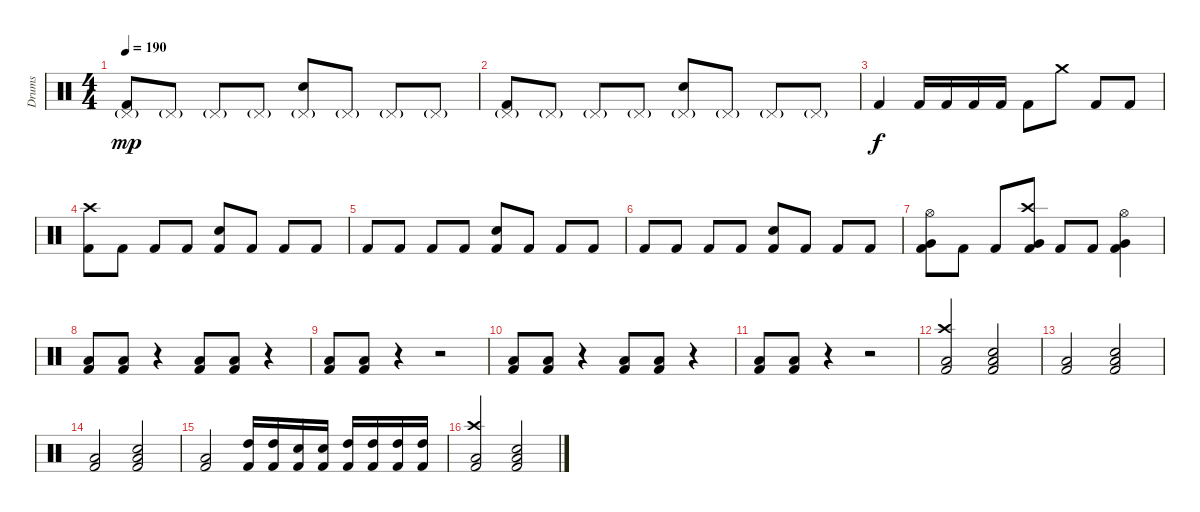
\track ("Drums" "Drums") {instrument percussion}
\staff {score}
\articulation defaults
\ts (4 4)
\tempo 190
\clef neutral
\ks c
("Kick (hit) 2" "Pedal Hi-Hat (hit)"{g}).8{dy mp} "Pedal Hi-Hat (hit)"{g}.8 "Pedal Hi-Hat (hit)"{g}.8 "Pedal Hi-Hat (hit)"{g}.8 ("Pedal Hi-Hat (hit)"{g} "Electric Snare (hit)").8 "Pedal Hi-Hat (hit)"{g}.8 "Pedal Hi-Hat (hit)"{g}.8 "Pedal Hi-Hat (hit)"{g}.8 |
("Kick (hit) 2" "Pedal Hi-Hat (hit)"{g}).8 "Pedal Hi-Hat (hit)"{g}.8 "Pedal Hi-Hat (hit)"{g}.8 "Pedal Hi-Hat (hit)"{g}.8 ("Pedal Hi-Hat (hit)"{g} "Electric Snare (hit)").8 "Pedal Hi-Hat (hit)"{g}.8 "Pedal Hi-Hat (hit)"{g}.8 "Pedal Hi-Hat (hit)"{g}.8 |
"Kick (hit) 2".4{dy f} "Kick (hit) 2".16 "Kick (hit) 2".16 "Kick (hit) 2".16 "Kick (hit) 2".16 "Kick (hit) 2".8 "Crash medium (hit)".8 "Kick (hit) 2".8 "Kick (hit) 2".8 |
("Kick (hit) 2" "Crash high (hit)").8 "Kick (hit) 2".8 "Kick (hit) 2".8 "Kick (hit) 2".8 ("Kick (hit) 2" "Electric Snare (hit)").8 "Kick (hit) 2".8 "Kick (hit) 2".8 "Kick (hit) 2".8 |
"Kick (hit) 2".8 "Kick (hit) 2".8 "Kick (hit) 2".8 "Kick (hit) 2".8 ("Kick (hit) 2" "Electric Snare (hit)").8 "Kick (hit) 2".8 "Kick (hit) 2".8 "Kick (hit) 2".8 |
"Kick (hit) 2".8 "Kick (hit) 2".8 "Kick (hit) 2".8 "Kick (hit) 2".8 ("Kick (hit) 2" "Electric Snare (hit)").8 "Kick (hit) 2".8 "Kick (hit) 2".8 "Kick (hit) 2".8 |
("Kick (hit) 2" "Very Low Tom (hit)" "Hi-Hat (open)").8 "Kick (hit) 2".8 "Kick (hit) 2".8 ("Kick (hit) 2" "Very Low Tom (hit)" "Crash high (hit)").8 "Kick (hit) 2".8 "Kick (hit) 2".8 ("Kick (hit) 2" "Very Low Tom (hit)" "Hi-Hat (open)").4 |
("Kick (hit) 2" "Low Tom (hit)").8 ("Kick (hit) 2" "Low Tom (hit)").8 r.4 ("Kick (hit) 2" "Low Tom (hit)").8 ("Kick (hit) 2" "Low Tom (hit)").8 r.4 |
("Kick (hit) 2" "Low Tom (hit)").8 ("Kick (hit) 2" "Low Tom (hit)").8 r.4 r.2 |
("Kick (hit) 2" "Low Tom (hit)").8 ("Kick (hit) 2" "Low Tom (hit)").8 r.4 ("Kick (hit) 2" "Low Tom (hit)").8 ("Kick (hit) 2" "Low Tom (hit)").8 r.4 |
("Kick (hit) 2" "Low Tom (hit)").8 ("Kick (hit) 2" "Low Tom (hit)").8 r.4 r.2 |
("Kick (hit) 2" "Low Tom (hit)" "Crash high (hit)").2 ("Kick (hit) 2" "Snare (hit) 2" "Low Tom (hit)").2 |
("Kick (hit) 2" "Low Tom (hit)").2 ("Kick (hit) 2" "Snare (hit) 2" "Low Tom (hit)").2 |
("Kick (hit) 2" "Low Tom (hit)").2 ("Kick (hit) 2" "Snare (hit) 2" "Low Tom (hit)").2 |
("Kick (hit) 2" "Low Tom (hit)").2 ("Kick (hit) 2" "High Tom (hit)").16 ("Kick (hit) 2" "High Tom (hit)").16 ("Kick (hit) 2" "Electric Snare (hit)").16 ("Kick (hit) 2" "Electric Snare (hit)").16 ("Kick (hit) 2" "High Tom (hit)").16 ("Kick (hit) 2" "High Tom (hit)").16 ("Kick (hit) 2" "High Tom (hit)").16 ("Kick (hit) 2" "High Tom (hit)").16 |
("Kick (hit) 2" "Crash high (hit)" "Low Tom (hit)").2 ("Kick (hit) 2" "Snare (hit) 2" "Low Tom (hit)").2
